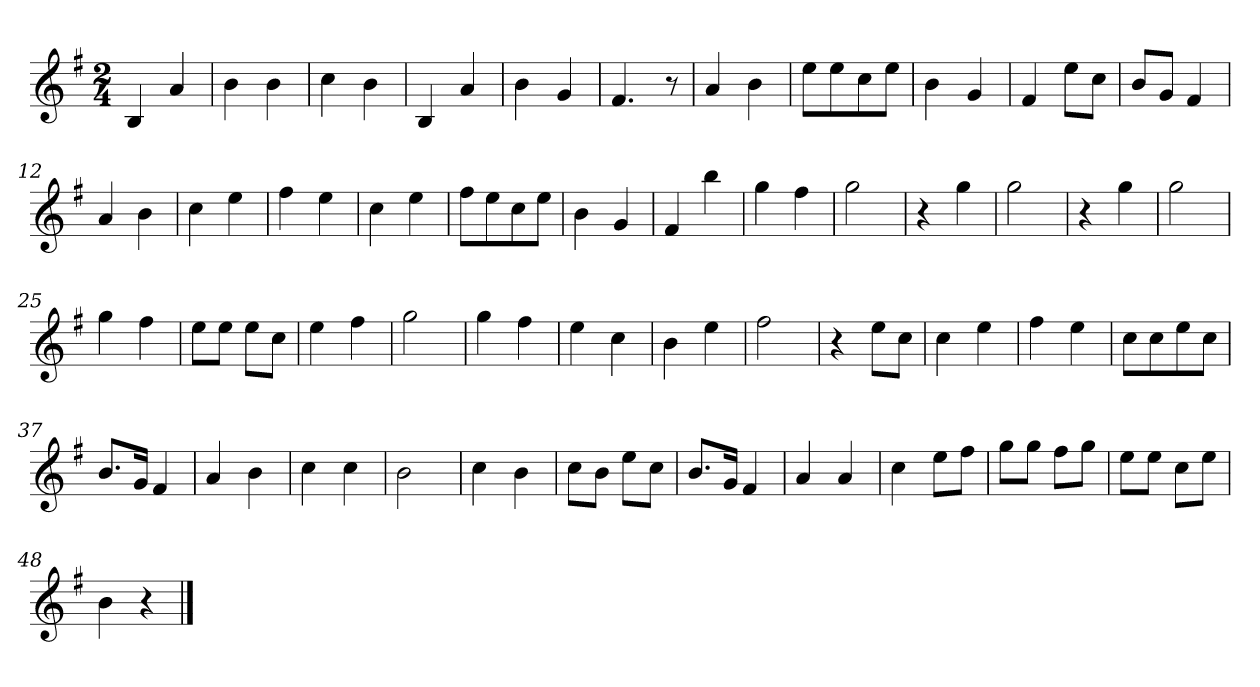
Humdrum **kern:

**kern
*part1
*staff1
*clefG2
*k[f#]
*G:
*M2/4
=1
4B
4a
=2
4b
4b
=3
4cc
4b
=4
4B
4a
=5
4b
4g
=6
4.f#
8r
=7
4a
4b
=8
8eeL
8ee
8cc
8eeJ
=9
4b
4g
=10
4f#
8eeL
8ccJ
=11
8bL
8gJ
4f#
=12
4a
4b
=13
4cc
4ee
=14
4ff#
4ee
=15
4cc
4ee
=16
8ff#L
8ee
8cc
8eeJ
=17
4b
4g
=18
4f#
4bb
=19
4gg
4ff#
=20
2gg
=21
4r
4gg
=22
2gg
=23
4r
4gg
=24
2gg
=25
4gg
4ff#
=26
8eeL
8eeJ
8eeL
8ccJ
=27
4ee
4ff#
=28
2gg
=29
4gg
4ff#
=30
4ee
4cc
=31
4b
4ee
=32
2ff#
=33
4r
8eeL
8ccJ
=34
4cc
4ee
=35
4ff#
4ee
=36
8ccL
8cc
8ee
8ccJ
=37
8.bL
16gJk
4f#
=38
4a
4b
=39
4cc
4cc
=40
2b
=41
4cc
4b
=42
8ccL
8bJ
8eeL
8ccJ
=43
8.bL
16gJk
4f#
=44
4a
4a
=45
4cc
8eeL
8ff#J
=46
8ggL
8ggJ
8ff#L
8ggJ
=47
8eeL
8eeJ
8ccL
8eeJ
=48
4b
4r
==
*-
